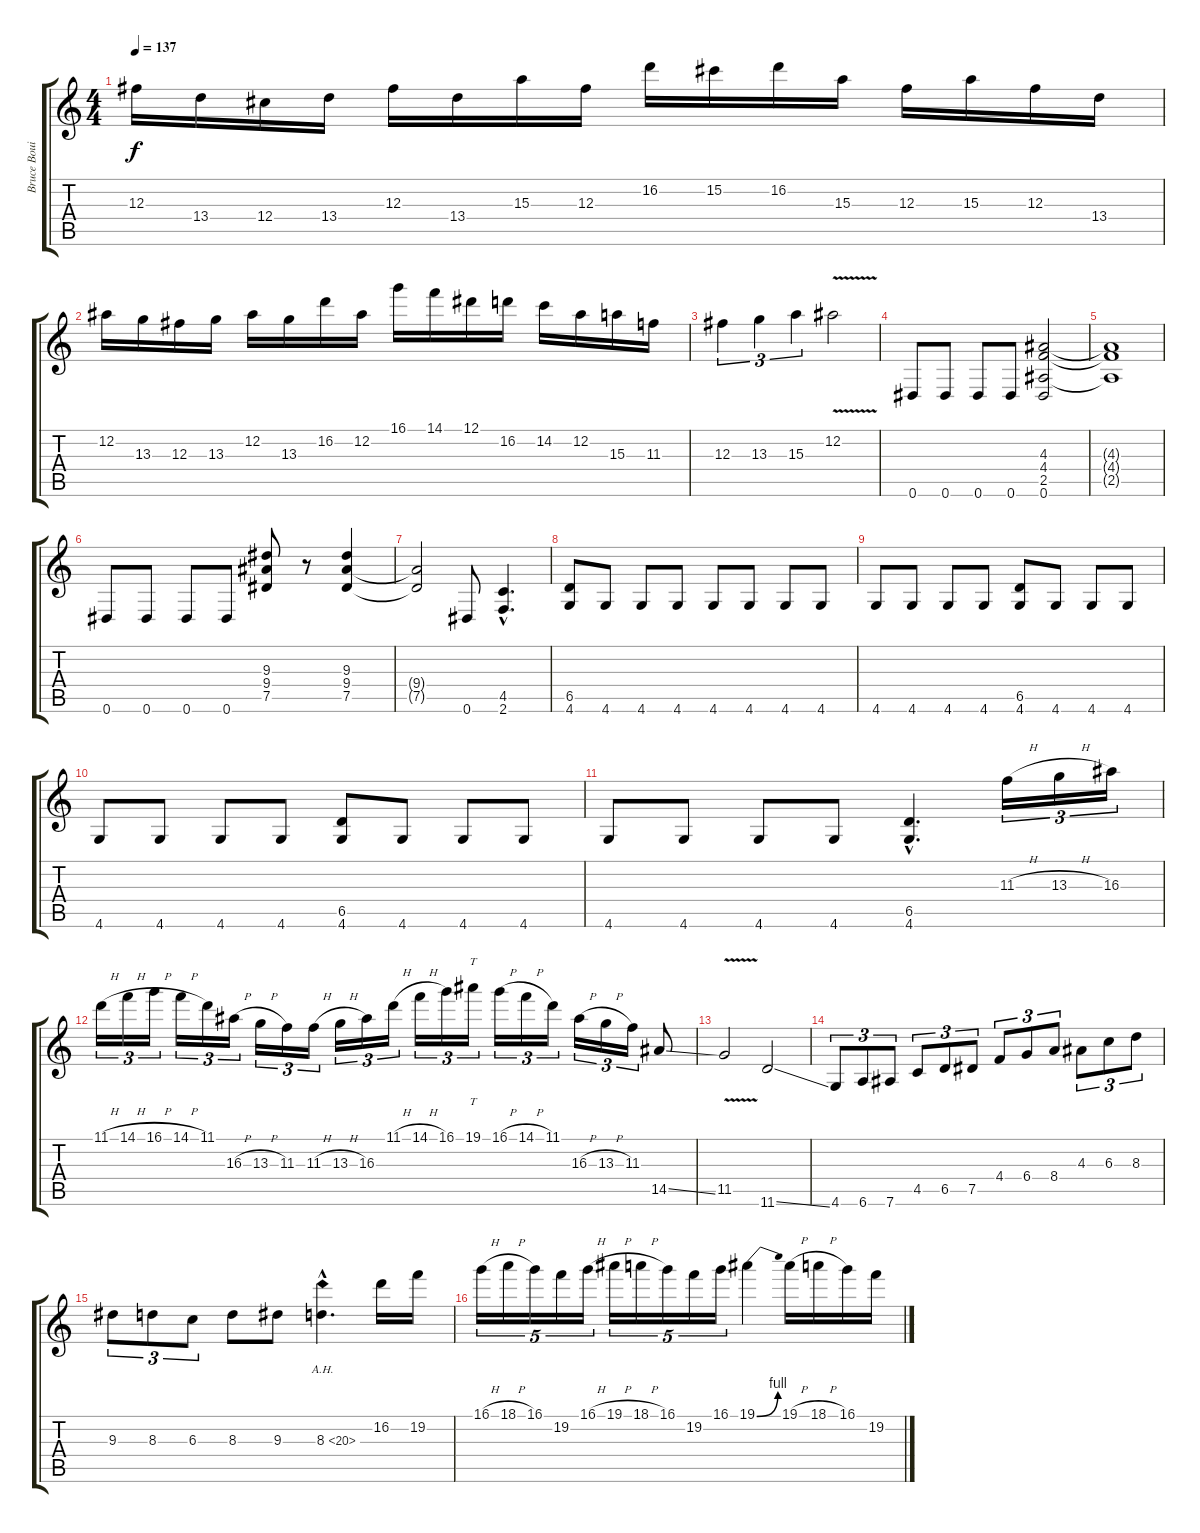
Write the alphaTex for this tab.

\track ("Bruce Bouillet" "Bruce Boui") {instrument distortionguitar}
\staff {score tabs}
\tuning (Eb4 Bb3 Gb3 Db3 Ab2 Eb2) {hide}
\ts (4 4)
\tempo 137
\clef g2
\ks c
12.3.16{dy f} 13.4.16 12.4.16 13.4.16 12.3.16 13.4.16 15.3.16 12.3.16 16.2.16 15.2.16 16.2.16 15.3.16 12.3.16 15.3.16 12.3.16 13.4.16 |
12.2.16 13.3.16 12.3.16 13.3.16 12.2.16 13.3.16 16.2.16 12.2.16 16.1.16 14.1.16 12.1.16 16.2.16 14.2.16 12.2.16 15.3.16 11.3.16 |
12.3.4{tu (3 2)} 13.3.4{tu (3 2)} 15.3.4{tu (3 2)} 12.2{v}.2 |
0.6.8 0.6.8 0.6.8 0.6.8 (4.3 4.4 2.5 0.6).2 |
(4.3{t} 4.4{t} 2.5{t}).1 |
0.6.8 0.6.8 0.6.8 0.6.8 (9.3 9.4 7.5).8 r.8 (9.3 9.4 7.5).4 |
(9.4{t} 7.5{t}).2 0.6.8 (4.5{hac} 2.6{hac}).4{d} |
(6.5 4.6).8 4.6.8 4.6.8 4.6.8 4.6.8 4.6.8 4.6.8 4.6.8 |
4.6.8 4.6.8 4.6.8 4.6.8 (6.5 4.6).8 4.6.8 4.6.8 4.6.8 |
4.6.8 4.6.8 4.6.8 4.6.8 (6.5 4.6).8 4.6.8 4.6.8 4.6.8 |
4.6.8 4.6.8 4.6.8 4.6.8 (6.5{hac} 4.6{hac}).4{d} 11.3{h}.16{tu (3 2)} 13.3{h}.16{tu (3 2)} 16.3.16{tu (3 2)} |
11.1{h}.16{tu (3 2)} 14.1{h}.16{tu (3 2)} 16.1{h}.16{tu (3 2)} 14.1{h}.16{tu (3 2)} 11.1.16{tu (3 2)} 16.3{h}.16{tu (3 2)} 13.3{h}.16{tu (3 2)} 11.3.16{tu (3 2)} 11.3{h}.16{tu (3 2)} 13.3{h}.16{tu (3 2)} 16.3.16{tu (3 2)} 11.1{h}.16{tu (3 2)} 14.1{h}.16{tu (3 2)} 16.1.16{tu (3 2)} 19.1.16{tt tu (3 2)} 16.1{h}.16{tu (3 2)} 14.1{h}.16{tu (3 2)} 11.1.16{tu (3 2)} 16.3{h}.16{tu (3 2)} 13.3{h}.16{tu (3 2)} 11.3.16{tu (3 2)} 14.5{ss}.8 |
11.5{v}.2 11.6{ss}.2 |
4.6.8{tu (3 2)} 6.6.8{tu (3 2)} 7.6.8{tu (3 2)} 4.5.8{tu (3 2)} 6.5.8{tu (3 2)} 7.5.8{tu (3 2)} 4.4.8{tu (3 2)} 6.4.8{tu (3 2)} 8.4.8{tu (3 2)} 4.3.8{tu (3 2)} 6.3.8{tu (3 2)} 8.3.8{tu (3 2)} |
9.3.8{tu (3 2)} 8.3.8{tu (3 2)} 6.3.8{tu (3 2)} 8.3.8 9.3.8 8.3{ah 12 hac}.4{d} 16.2.16 19.2.16 |
16.1{h}.16{tu (5 4)} 18.1{h}.16{tu (5 4)} 16.1.16{tu (5 4)} 19.2.16{tu (5 4)} 16.1{h}.16{tu (5 4)} 19.1{h}.16{tu (5 4)} 18.1{h}.16{tu (5 4)} 16.1.16{tu (5 4)} 19.2.16{tu (5 4)} 16.1.16{tu (5 4)} 19.1{be (bend 0 0 60 4)}.4 19.1{h}.16 18.1{h}.16 16.1.16 19.2.16
